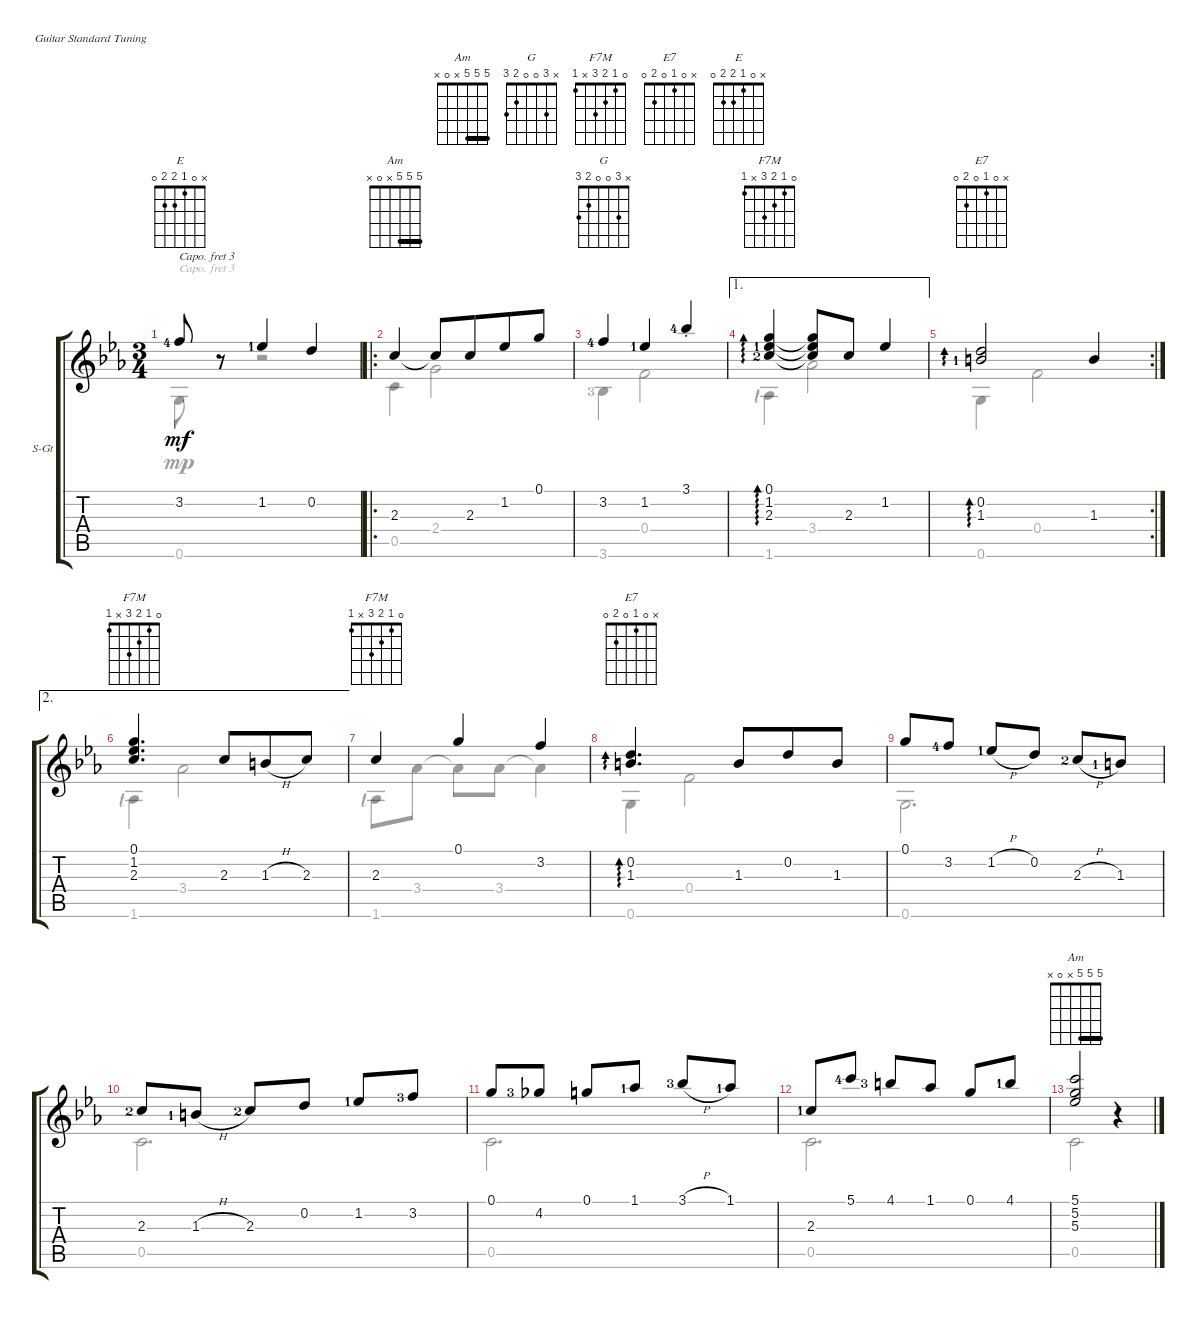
\defaultSystemsLayout 4
\bracketExtendMode groupsimilarinstruments
\firstSystemTrackNameOrientation horizontal
\otherSystemsTrackNameOrientation horizontal
\chordDiagramsInScore
\track ("Steel Guitar" "S-Gt") {instrument acousticguitarsteel}
\staff {score tabs}
\capo 3
\tuning (E4 B3 G3 D3 A2 E2)
\chord ("Am" 0 1 2 2 0 x)
\chord ("G" x 3 0 0 2 3)
\chord ("F7M" 0 1 2 3 x 1)
\chord ("E7" x 0 1 0 2 0)
\chord ("E" x 0 1 2 2 0)
\chord ("Am" 5 5 5 x 0 x) {barre (5 5)}
\voice
\ts (3 4)
\tempo (150 hide)
\clef g2
\ks cminor
3.2{lf 5 acc forcenatural}.8{ch "E" dy mf beam Up} r.8{beam Up} 1.2{lf 2 acc forcenatural}.4{beam Up} 0.2{acc forcenatural}.4{beam Up} |
\ro
2.3{acc forcenatural}.4{ch "Am" beam Up} 2.3{t acc forcenatural}.8{beam Up beam merge} 2.3{acc forcenatural}.8{beam Up beam merge} 1.2{acc forcenatural}.8{beam Up beam merge} 0.1{acc forcenatural}.8{beam Up} |
3.2{lf 5 acc forcenatural}.4{ch "G" beam Up} 1.2{lf 2 acc forcenatural}.4{beam Up} 3.1{st lf 5 acc forcenatural}.4{beam Up} |
\ae 1
(0.1{acc forcenatural} 1.2{lf 2 acc forcenatural} 2.3{lf 3 acc forcenatural}).4{ad 0 ch "F7M" beam Up} (0.1{t acc forcenatural} 1.2{t acc forcenatural} 2.3{t acc forcenatural}).8{beam Up} 2.3{acc forcenatural}.8{beam Up} 1.2{acc forcenatural}.4{beam Up} |
\rc 2
(0.2{acc forcenatural} 1.3{lf 2 acc #}).2{ad 0 ch "E7" beam Up} 1.3{acc #}.4{beam Up} |
\ae 2
(0.1{acc forcenatural} 1.2{acc forcenatural} 2.3{acc forcenatural}).4{d ch "F7M" beam Up} 2.3{acc forcenatural}.8{beam Up beam merge} 1.3{h acc #}.8{beam Up} 2.3{acc forcenatural}.8{beam Up} |
2.3{acc forcenatural}.4{ch "F7M" beam Up} 0.1{acc forcenatural}.4{beam Up} 3.2{acc forcenatural}.4{beam Up} |
(0.2{acc forcenatural} 1.3{acc #}).4{d ad 0 ch "E7" beam Up} 1.3{acc #}.8{beam Up beam merge} 0.2{acc forcenatural}.8{beam Up beam merge} 1.3{acc #}.8{beam Up} |
0.1{acc forcenatural}.8{beam Up} 3.2{lf 5 acc forcenatural}.8{beam Up} 1.2{h lf 2 acc forcenatural}.8{beam Up} 0.2{acc forcenatural}.8{beam Up} 2.3{h lf 3 acc forcenatural}.8{beam Up} 1.3{lf 2 acc #}.8{beam Up} |
2.3{lf 3 acc forcenatural}.8{beam Up} 1.3{h lf 2 acc #}.8{beam Up} 2.3{lf 3 acc forcenatural}.8{beam Up} 0.2{acc forcenatural}.8{beam Up} 1.2{lf 2 acc forcenatural}.8{beam Up} 3.2{lf 4 acc forcenatural}.8{beam Up} |
0.1{acc forcenatural}.8{beam Up} 4.2{lf 4 acc b}.8{beam Up} 0.1{acc forcenatural}.8{beam Up} 1.1{lf 2 acc forcenatural}.8{beam Up} 3.1{h lf 4 acc forcenatural}.8{beam Up} 1.1{lf 2 acc forcenatural}.8{beam Up} |
2.3{lf 2 acc forcenatural}.8{beam Up} 5.1{lf 5 acc forcenatural}.8{beam Up} 4.1{lf 4 acc #}.8{beam Up} 1.1{acc forcenatural}.8{beam Up} 0.1{acc forcenatural}.8{beam Up} 4.1{lf 2 acc #}.8{beam Up} |
(5.1{acc forcenatural} 5.2{acc forcenatural} 5.3{acc forcenatural}).2{ch "Am" beam Up} r.4{beam Up}
\voice
\clef g2
\ottava regular
\simile none
\ks cminor
0.6{acc forcenatural}.8{dy mp beam Down} r.8{beam Down} r.2{beam Down} |
0.5{acc forcenatural}.4{beam Down} 2.4{acc forcenatural}.2{beam Down} |
3.6{lf 4 acc forcenatural}.4{beam Down} 0.4{acc forcenatural}.2{beam Down} |
1.6{lf 1 acc forcenatural}.4{beam Down} 3.4{acc forcenatural}.2{beam Down} |
0.6{acc forcenatural}.4{beam Down} 0.4{acc forcenatural}.2{beam Down} |
1.6{lf 1 acc forcenatural}.4{beam Down} 3.4{acc forcenatural}.2{beam Down} |
1.6{lf 1 acc forcenatural}.8{beam Down} 3.4{acc forcenatural}.8{beam Down} 3.4{t acc forcenatural}.8{beam Down} 3.4{acc forcenatural}.8{beam Down} 3.4{t acc forcenatural}.4{beam Down} |
0.6{acc forcenatural}.4{beam Down} 0.4{acc forcenatural}.2{beam Down} |
0.6{acc forcenatural}.2{d beam Down} |
0.5{acc forcenatural}.2{d beam Down} |
0.5{acc forcenatural}.2{d beam Down} |
0.5{acc forcenatural}.2{d beam Down} |
0.5{acc forcenatural}.2{beam Down} r.4{beam Down}
